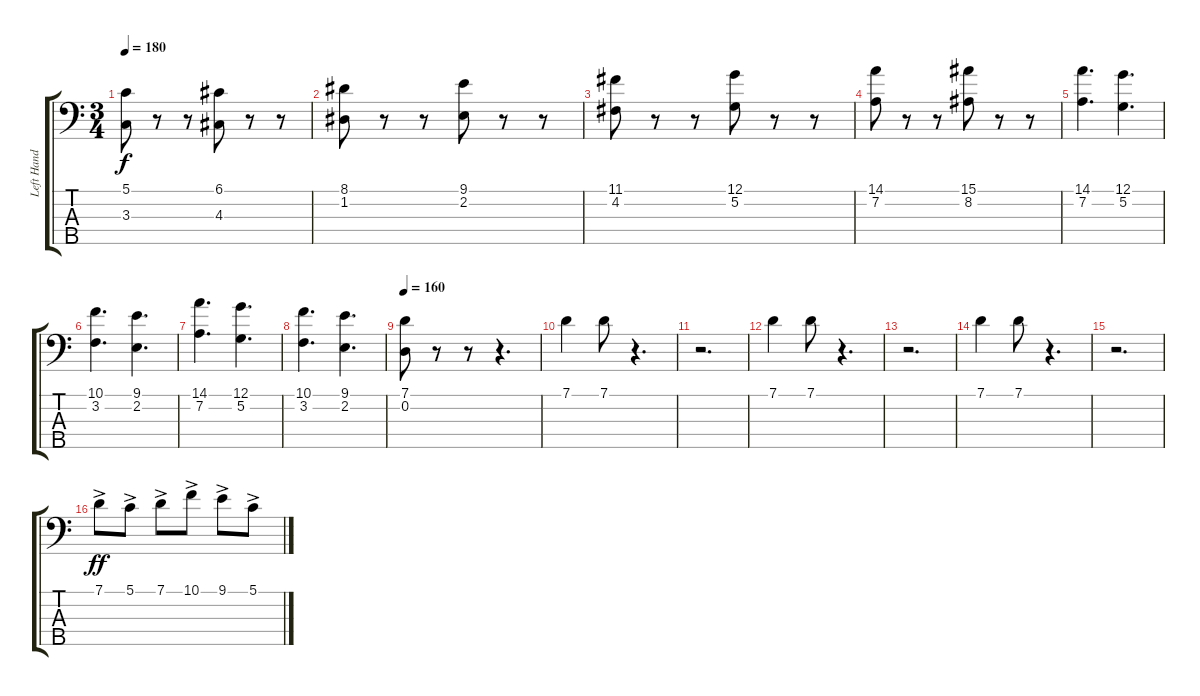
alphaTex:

\track ("Left Hand" "Left Hand") {instrument acousticguitarsteel}
\staff {score tabs}
\tuning (G2 D2 A1 E1 B0) {hide}
\ts (3 4)
\tempo 180
\clef f4
\ks c
(5.1 3.3).8{dy f} r.8 r.8 (6.1 4.3).8 r.8 r.8 |
(8.1 1.2).8 r.8 r.8 (9.1 2.2).8 r.8 r.8 |
(11.1 4.2).8 r.8 r.8 (12.1 5.2).8 r.8 r.8 |
(14.1 7.2).8 r.8 r.8 (15.1 8.2).8 r.8 r.8 |
(14.1 7.2).4{d} (12.1 5.2).4{d} |
(10.1 3.2).4{d} (9.1 2.2).4{d} |
(14.1 7.2).4{d} (12.1 5.2).4{d} |
(10.1 3.2).4{d} (9.1 2.2).4{d} |
\tempo 160
(7.1 0.2).8 r.8 r.8 r.4{d} |
7.1.4 7.1.8 r.4{d} |
r.2{d} |
7.1.4 7.1.8 r.4{d} |
r.2{d} |
7.1.4 7.1.8 r.4{d} |
r.2{d} |
7.1{ac}.8{dy ff} 5.1{ac}.8 7.1{ac}.8 10.1{ac}.8 9.1{ac}.8 5.1{ac}.8
